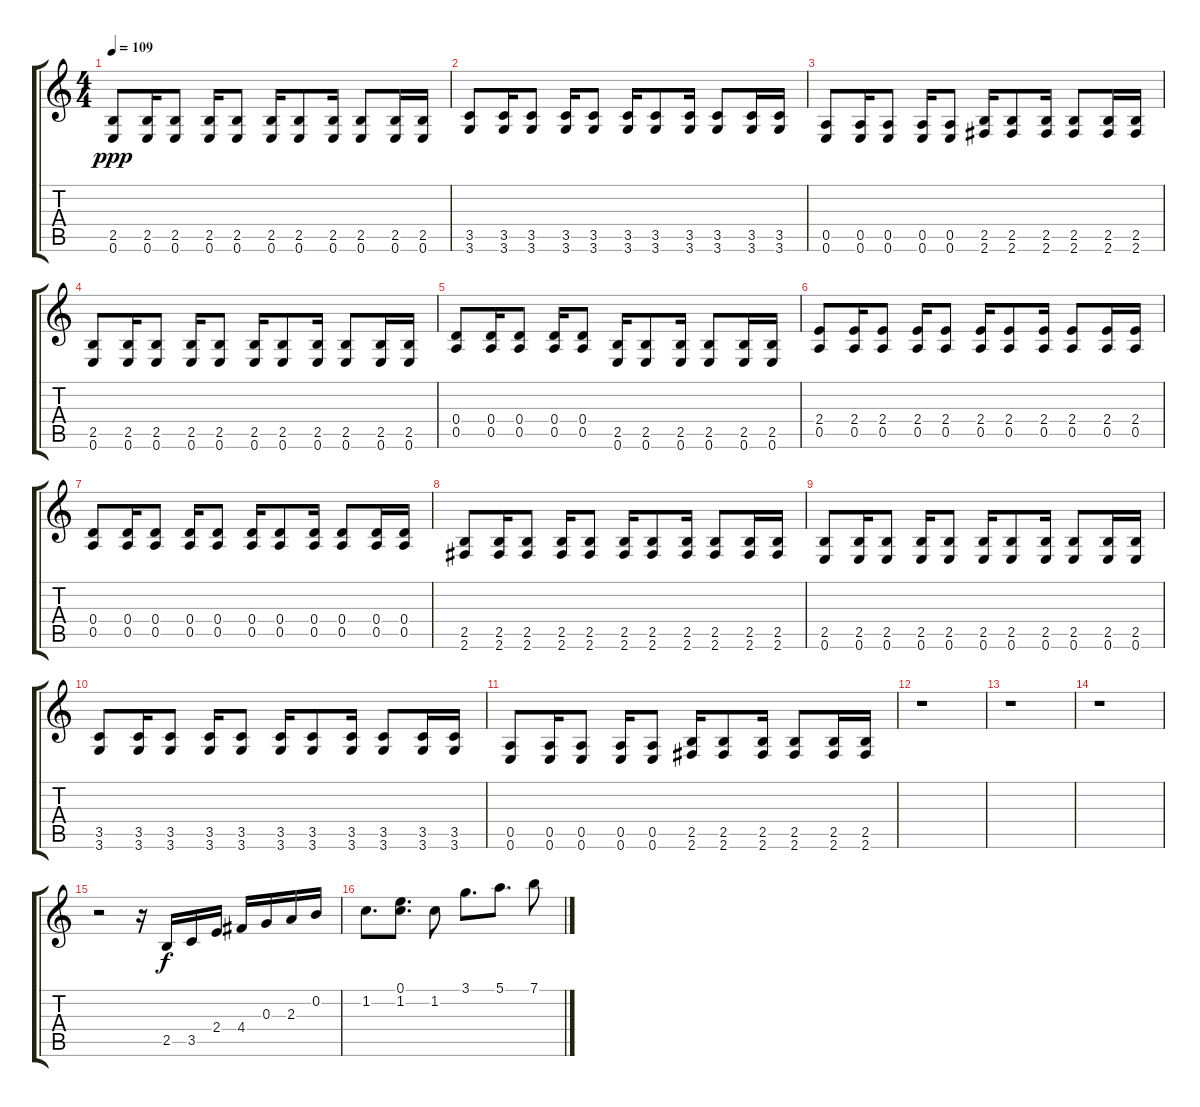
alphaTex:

\track "" {instrument overdrivenguitar}
\staff {score tabs}
\tuning (E4 B3 G3 D3 A2 E2) {hide}
\ts (4 4)
\tempo 109
\clef g2
\ks c
(2.5 0.6).8{dy ppp} (2.5 0.6).16 (2.5 0.6).8 (2.5 0.6).16 (2.5 0.6).8 (2.5 0.6).16 (2.5 0.6).8 (2.5 0.6).16 (2.5 0.6).8 (2.5 0.6).16 (2.5 0.6).16 |
(3.5 3.6).8 (3.5 3.6).16 (3.5 3.6).8 (3.5 3.6).16 (3.5 3.6).8 (3.5 3.6).16 (3.5 3.6).8 (3.5 3.6).16 (3.5 3.6).8 (3.5 3.6).16 (3.5 3.6).16 |
(0.5 0.6).8 (0.5 0.6).16 (0.5 0.6).8 (0.5 0.6).16 (0.5 0.6).8 (2.5 2.6).16 (2.5 2.6).8 (2.5 2.6).16 (2.5 2.6).8 (2.5 2.6).16 (2.5 2.6).16 |
(2.5 0.6).8 (2.5 0.6).16 (2.5 0.6).8 (2.5 0.6).16 (2.5 0.6).8 (2.5 0.6).16 (2.5 0.6).8 (2.5 0.6).16 (2.5 0.6).8 (2.5 0.6).16 (2.5 0.6).16 |
(0.4 0.5).8 (0.4 0.5).16 (0.4 0.5).8 (0.4 0.5).16 (0.4 0.5).8 (2.5 0.6).16 (2.5 0.6).8 (2.5 0.6).16 (2.5 0.6).8 (2.5 0.6).16 (2.5 0.6).16 |
(2.4 0.5).8 (2.4 0.5).16 (2.4 0.5).8 (2.4 0.5).16 (2.4 0.5).8 (2.4 0.5).16 (2.4 0.5).8 (2.4 0.5).16 (2.4 0.5).8 (2.4 0.5).16 (2.4 0.5).16 |
(0.4 0.5).8 (0.4 0.5).16 (0.4 0.5).8 (0.4 0.5).16 (0.4 0.5).8 (0.4 0.5).16 (0.4 0.5).8 (0.4 0.5).16 (0.4 0.5).8 (0.4 0.5).16 (0.4 0.5).16 |
(2.5 2.6).8 (2.5 2.6).16 (2.5 2.6).8 (2.5 2.6).16 (2.5 2.6).8 (2.5 2.6).16 (2.5 2.6).8 (2.5 2.6).16 (2.5 2.6).8 (2.5 2.6).16 (2.5 2.6).16 |
(2.5 0.6).8 (2.5 0.6).16 (2.5 0.6).8 (2.5 0.6).16 (2.5 0.6).8 (2.5 0.6).16 (2.5 0.6).8 (2.5 0.6).16 (2.5 0.6).8 (2.5 0.6).16 (2.5 0.6).16 |
(3.5 3.6).8 (3.5 3.6).16 (3.5 3.6).8 (3.5 3.6).16 (3.5 3.6).8 (3.5 3.6).16 (3.5 3.6).8 (3.5 3.6).16 (3.5 3.6).8 (3.5 3.6).16 (3.5 3.6).16 |
(0.5 0.6).8 (0.5 0.6).16 (0.5 0.6).8 (0.5 0.6).16 (0.5 0.6).8 (2.5 2.6).16 (2.5 2.6).8 (2.5 2.6).16 (2.5 2.6).8 (2.5 2.6).16 (2.5 2.6).16 |
r.1 |
r.1 |
r.1 |
r.2 r.16 2.5.16{dy f} 3.5.16 2.4.16 4.4.16 0.3.16 2.3.16 0.2.16 |
1.2.8{d} (0.1 1.2).8{d} 1.2.8 3.1.8{d} 5.1.8{d} 7.1.8
